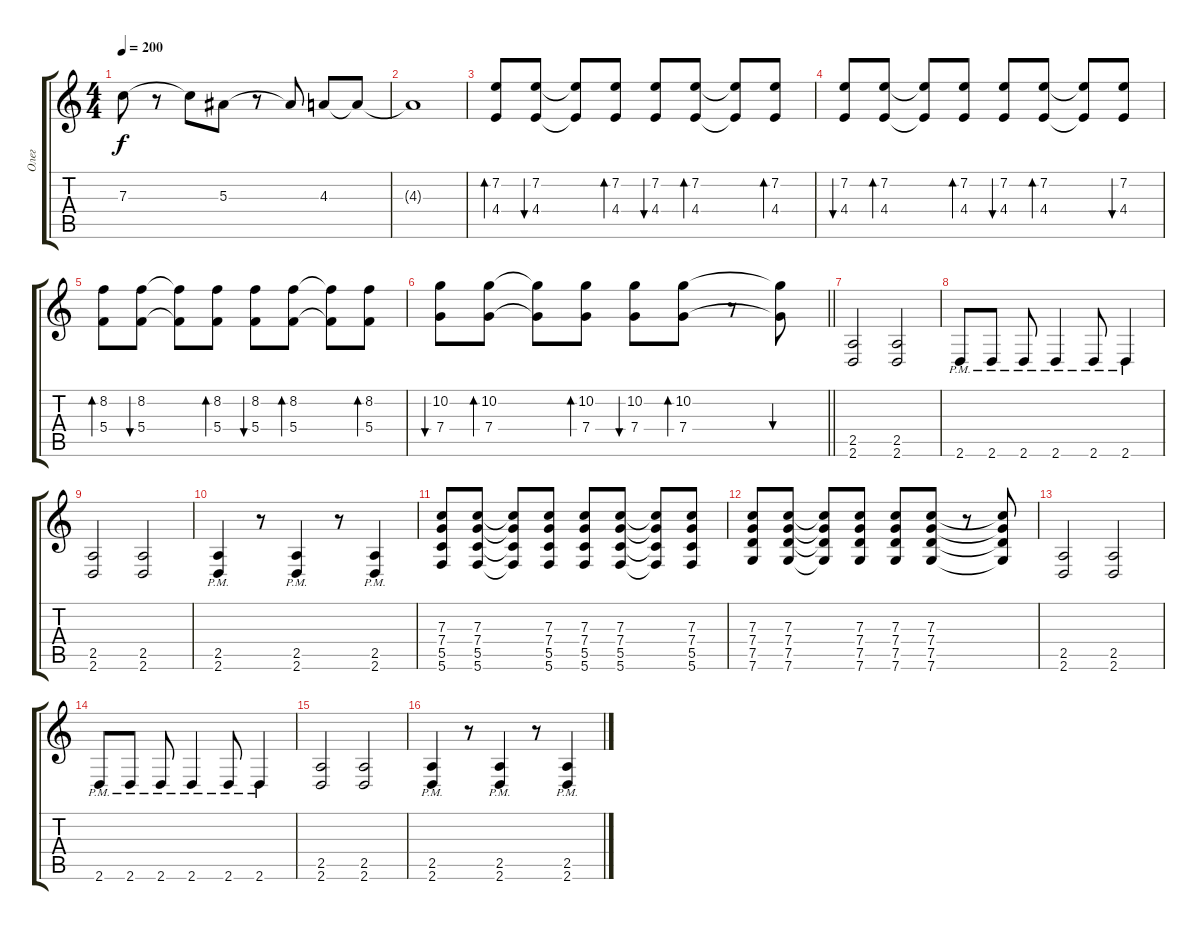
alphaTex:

\track ("Олег" "Олег") {instrument distortionguitar}
\staff {score tabs}
\tuning (D4 A3 F3 C3 G2 C2) {hide}
\ts (4 4)
\tempo 200
\clef g2
\ks c
7.3.8{dy f} r.8 7.3{t}.8 5.3.8 r.8 5.3{t}.8 4.3.8 4.3{t}.8 |
4.3{t}.1 |
(7.2 4.4).8{bd 60} (7.2 4.4).8{bu 60} (7.2{t} 4.4{t}).8 (7.2 4.4).8{bd 60} (7.2 4.4).8{bu 60} (7.2 4.4).8{bd 60} (7.2{t} 4.4{t}).8 (7.2 4.4).8{bd 60} |
(7.2 4.4).8{bu 60} (7.2 4.4).8{bd 60} (7.2{t} 4.4{t}).8 (7.2 4.4).8{bd 60} (7.2 4.4).8{bu 60} (7.2 4.4).8{bd 60} (7.2{t} 4.4{t}).8 (7.2 4.4).8{bu 60} |
(8.2 5.4).8{bd 60} (8.2 5.4).8{bu 60} (8.2{t} 5.4{t}).8 (8.2 5.4).8{bd 60} (8.2 5.4).8{bu 60} (8.2 5.4).8{bd 60} (8.2{t} 5.4{t}).8 (8.2 5.4).8{bd 60} |
\barLineRight lightlight
(10.2 7.4).8{bu 60} (10.2 7.4).8{bd 60} (10.2{t} 7.4{t}).8 (10.2 7.4).8{bd 60} (10.2 7.4).8{bu 60} (10.2 7.4).8{bd 60} r.8 (10.2{t} 7.4{t}).8{bu 60} |
\section ("" "")
(2.5 2.6).2{instrument distortionguitar} (2.5 2.6).2 |
2.6{pm}.8 2.6{pm}.8 2.6{pm}.8 2.6{pm}.4 2.6{pm}.8 2.6{pm}.4 |
(2.5 2.6).2 (2.5 2.6).2 |
(2.5{pm} 2.6{pm}).4 r.8 (2.5{pm} 2.6{pm}).4 r.8 (2.5{pm} 2.6{pm}).4 |
(7.3 7.4 5.5 5.6).8 (7.3 7.4 5.5 5.6).8 (7.3{t} 7.4{t} 5.5{t} 5.6{t}).8 (7.3 7.4 5.5 5.6).8 (7.3 7.4 5.5 5.6).8 (7.3 7.4 5.5 5.6).8 (7.3{t} 7.4{t} 5.5{t} 5.6{t}).8 (7.3 7.4 5.5 5.6).8 |
(7.3 7.4 7.5 7.6).8 (7.3 7.4 7.5 7.6).8 (7.3{t} 7.4{t} 7.5{t} 7.6{t}).8 (7.3 7.4 7.5 7.6).8 (7.3 7.4 7.5 7.6).8 (7.3 7.4 7.5 7.6).8 r.8 (7.3{t} 7.4{t} 7.5{t} 7.6{t}).8 |
(2.5 2.6).2 (2.5 2.6).2 |
2.6{pm}.8 2.6{pm}.8 2.6{pm}.8 2.6{pm}.4 2.6{pm}.8 2.6{pm}.4 |
(2.5 2.6).2 (2.5 2.6).2 |
(2.5{pm} 2.6{pm}).4 r.8 (2.5{pm} 2.6{pm}).4 r.8 (2.5{pm} 2.6{pm}).4
